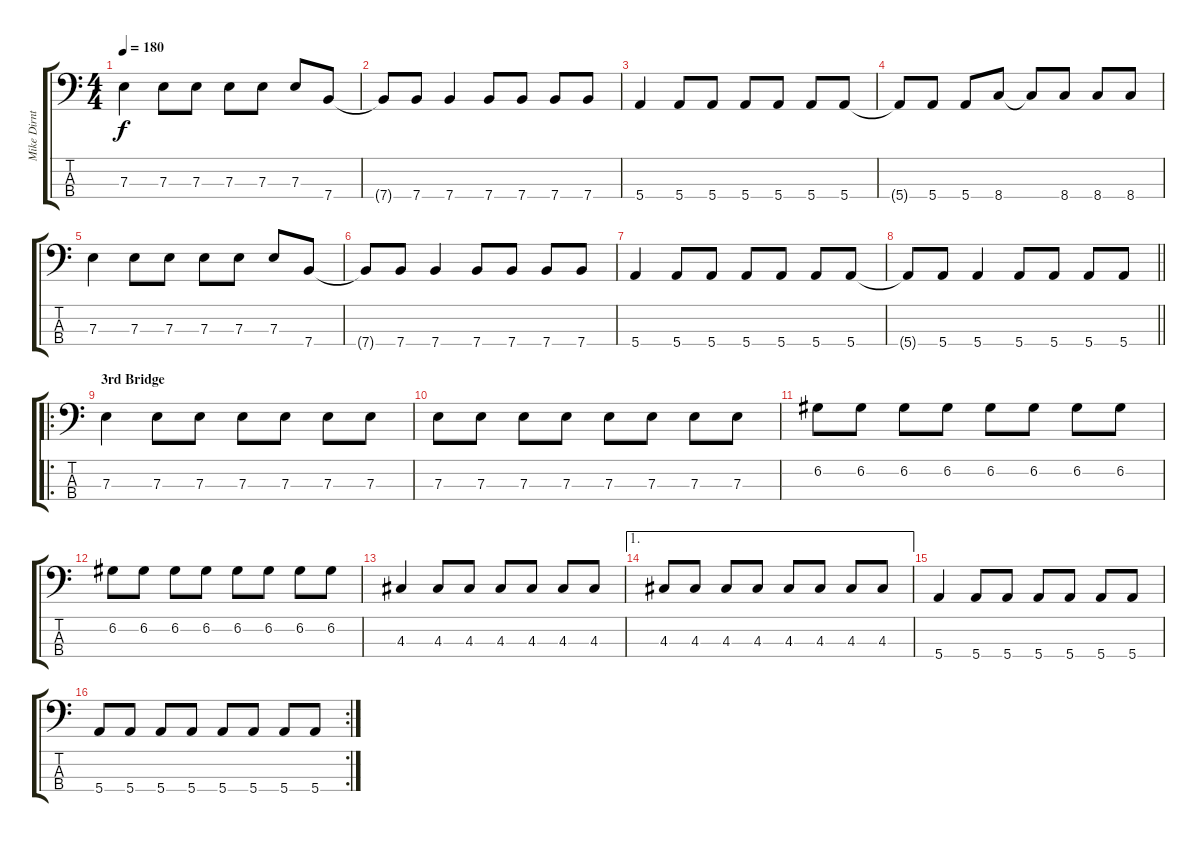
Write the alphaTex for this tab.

\track ("Mike Dirnt (Bass)" "Mike Dirnt") {instrument electricbasspick}
\staff {score tabs}
\tuning (G2 D2 A1 E1) {hide}
\ts (4 4)
\tempo 180
\clef f4
\ks c
7.3.4{dy f} 7.3.8 7.3.8 7.3.8 7.3.8 7.3.8 7.4.8 |
7.4{t}.8 7.4.8 7.4.4 7.4.8 7.4.8 7.4.8 7.4.8 |
5.4.4 5.4.8 5.4.8 5.4.8 5.4.8 5.4.8 5.4.8 |
5.4{t}.8 5.4.8 5.4.8 8.4.8 8.4{t}.8 8.4.8 8.4.8 8.4.8 |
7.3.4 7.3.8 7.3.8 7.3.8 7.3.8 7.3.8 7.4.8 |
7.4{t}.8 7.4.8 7.4.4 7.4.8 7.4.8 7.4.8 7.4.8 |
5.4.4 5.4.8 5.4.8 5.4.8 5.4.8 5.4.8 5.4.8 |
\barLineRight lightlight
5.4{t}.8 5.4.8 5.4.4 5.4.8 5.4.8 5.4.8 5.4.8 |
\ro
\section ("" "3rd Bridge")
7.3.4 7.3.8 7.3.8 7.3.8 7.3.8 7.3.8 7.3.8 |
7.3.8 7.3.8 7.3.8 7.3.8 7.3.8 7.3.8 7.3.8 7.3.8 |
6.2.8 6.2.8 6.2.8 6.2.8 6.2.8 6.2.8 6.2.8 6.2.8 |
6.2.8 6.2.8 6.2.8 6.2.8 6.2.8 6.2.8 6.2.8 6.2.8 |
4.3.4 4.3.8 4.3.8 4.3.8 4.3.8 4.3.8 4.3.8 |
\ae 1
4.3.8 4.3.8 4.3.8 4.3.8 4.3.8 4.3.8 4.3.8 4.3.8 |
5.4.4 5.4.8 5.4.8 5.4.8 5.4.8 5.4.8 5.4.8 |
\rc 2
5.4.8 5.4.8 5.4.8 5.4.8 5.4.8 5.4.8 5.4.8 5.4.8
